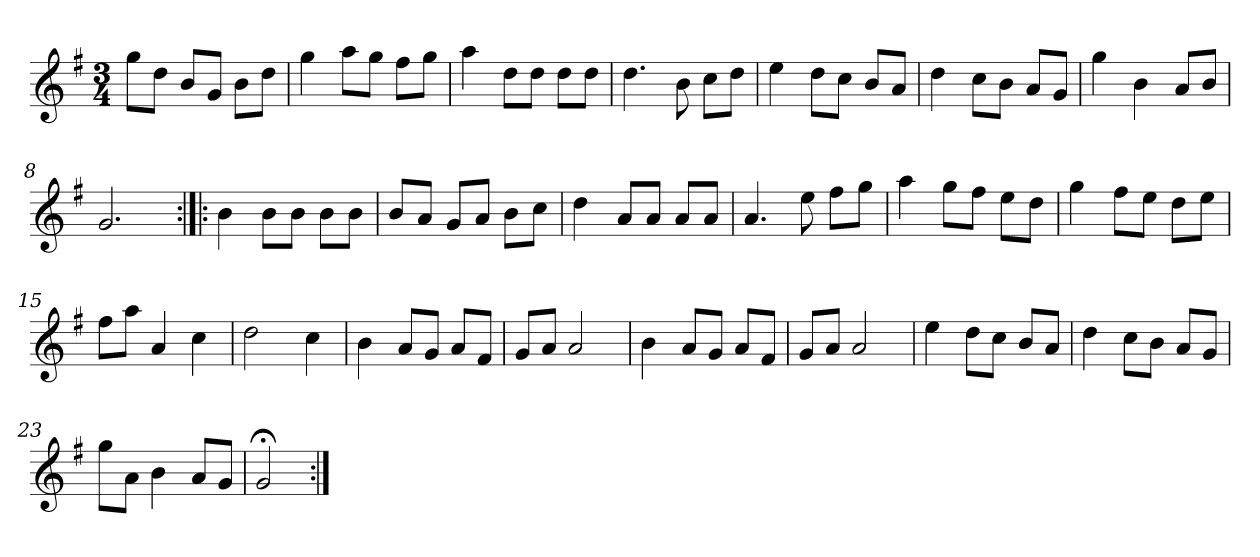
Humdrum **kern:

**kern
*part1
*staff1
*clefG2
*k[f#]
*G:
*M3/4
*MM120
=1
8gg\L
8dd\J
8b/L
8g/J
8b\L
8dd\J
=2
4gg
8aa\L
8gg\J
8ff#\L
8gg\J
=3
4aa
8dd\L
8dd\J
8dd\L
8dd\J
=4
4.dd
8b
8cc\L
8dd\J
=5
4ee
8dd\L
8cc\J
8b/L
8a/J
=6
4dd
8cc\L
8b\J
8a/L
8g/J
=7
4gg
4b
8a/L
8b/J
=8
2.g
=9:|!|:
4b
8b\L
8b\J
8b\L
8b\J
=10
8b/L
8a/J
8g/L
8a/J
8b\L
8cc\J
=11
4dd
8a/L
8a/J
8a/L
8a/J
=12
4.a
8ee
8ff#\L
8gg\J
=13
4aa
8gg\L
8ff#\J
8ee\L
8dd\J
=14
4gg
8ff#\L
8ee\J
8dd\L
8ee\J
=15
8ff#\L
8aa\J
4a
4cc
=16
2dd
4cc
=17
4b
8a/L
8g/J
8a/L
8f#/J
=18
8g/L
8a/J
2a
=19
4b
8a/L
8g/J
8a/L
8f#/J
=20
8g/L
8a/J
2a
=21
4ee
8dd\L
8cc\J
8b/L
8a/J
=22
4dd
8cc\L
8b\J
8a/L
8g/J
=23
8gg\L
8a\J
4b
8a/L
8g/J
=24
2g;<
=:|!
*-
